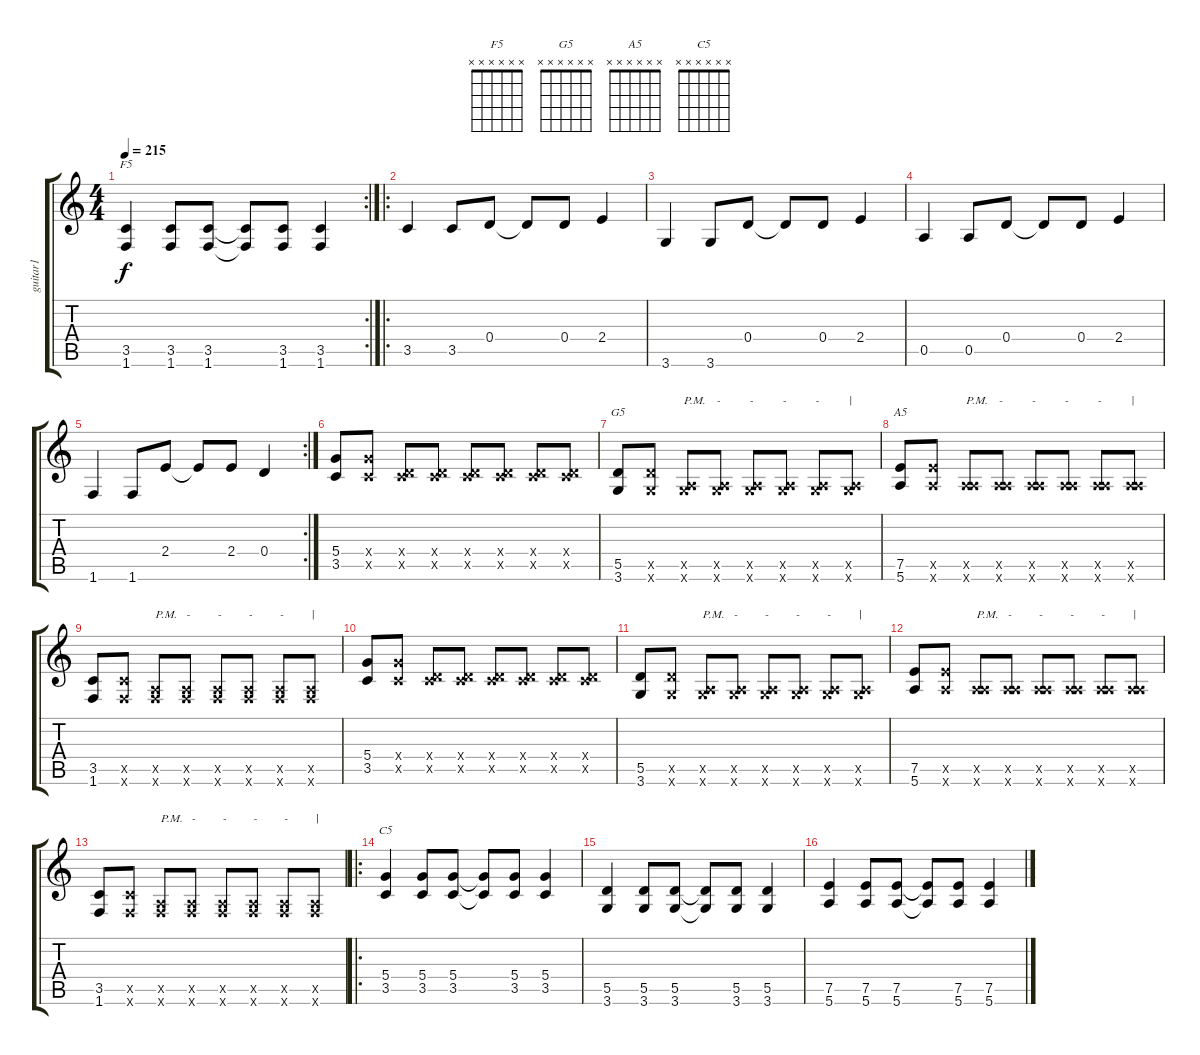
\track ("guitar1" "guitar1") {instrument distortionguitar}
\staff {score tabs}
\tuning (E4 B3 G3 D3 A2 E2) {hide}
\chord ("F5" x x x x x x) {firstfret 0}
\chord ("G5" x x x x x x) {firstfret 0}
\chord ("A5" x x x x x x) {firstfret 0}
\chord ("C5" x x x x x x) {firstfret 0}
\rc 2
\ts (4 4)
\tempo 215
\clef g2
\ks c
(3.5 1.6).4{ch "F5" dy f} (3.5 1.6).8 (3.5 1.6).8 (3.5{t} 1.6{t}).8 (3.5 1.6).8 (3.5 1.6).4 |
\ro
3.5.4 3.5.8 0.4.8 0.4{t}.8 0.4.8 2.4.4 |
3.6.4 3.6.8 0.4.8 0.4{t}.8 0.4.8 2.4.4 |
0.5.4 0.5.8 0.4.8 0.4{t}.8 0.4.8 2.4.4 |
\rc 2
1.6.4 1.6.8 2.4.8 2.4{t}.8 2.4.8 0.4.4 |
(5.4 3.5).8 (5.4{x} 3.5{x}).8 (0.4{x} 3.5{x}).8 (0.4{x} 3.5{x}).8 (0.4{x} 3.5{x}).8 (0.4{x} 3.5{x}).8 (0.4{x} 3.5{x}).8 (0.4{x} 3.5{x}).8 |
(5.5 3.6).8{ch "G5"} (5.5{x} 3.6{x}).8 (0.5{x} 3.6{x}).8{txt "P.M."} (0.5{x} 3.6{x}).8{txt "-"} (0.5{x} 3.6{x}).8{txt "-"} (0.5{x} 3.6{x}).8{txt "-"} (0.5{x} 3.6{x}).8{txt "-"} (0.5{x} 3.6{x}).8{txt "|"} |
(7.5 5.6).8{ch "A5"} (7.5{x} 5.6{x}).8 (0.5{x} 5.6{x}).8{txt "P.M."} (0.5{x} 5.6{x}).8{txt "-"} (0.5{x} 5.6{x}).8{txt "-"} (0.5{x} 5.6{x}).8{txt "-"} (0.5{x} 5.6{x}).8{txt "-"} (0.5{x} 5.6{x}).8{txt "|"} |
(3.5 1.6).8 (3.5{x} 1.6{x}).8 (0.5{x} 1.6{x}).8{txt "P.M."} (0.5{x} 1.6{x}).8{txt "-"} (0.5{x} 1.6{x}).8{txt "-"} (0.5{x} 1.6{x}).8{txt "-"} (0.5{x} 1.6{x}).8{txt "-"} (0.5{x} 1.6{x}).8{txt "|"} |
(5.4 3.5).8 (5.4{x} 3.5{x}).8 (0.4{x} 3.5{x}).8 (0.4{x} 3.5{x}).8 (0.4{x} 3.5{x}).8 (0.4{x} 3.5{x}).8 (0.4{x} 3.5{x}).8 (0.4{x} 3.5{x}).8 |
(5.5 3.6).8 (5.5{x} 3.6{x}).8 (0.5{x} 3.6{x}).8{txt "P.M."} (0.5{x} 3.6{x}).8{txt "-"} (0.5{x} 3.6{x}).8{txt "-"} (0.5{x} 3.6{x}).8{txt "-"} (0.5{x} 3.6{x}).8{txt "-"} (0.5{x} 3.6{x}).8{txt "|"} |
(7.5 5.6).8 (7.5{x} 5.6{x}).8 (0.5{x} 5.6{x}).8{txt "P.M."} (0.5{x} 5.6{x}).8{txt "-"} (0.5{x} 5.6{x}).8{txt "-"} (0.5{x} 5.6{x}).8{txt "-"} (0.5{x} 5.6{x}).8{txt "-"} (0.5{x} 5.6{x}).8{txt "|"} |
(3.5 1.6).8 (3.5{x} 1.6{x}).8 (0.5{x} 1.6{x}).8{txt "P.M."} (0.5{x} 1.6{x}).8{txt "-"} (0.5{x} 1.6{x}).8{txt "-"} (0.5{x} 1.6{x}).8{txt "-"} (0.5{x} 1.6{x}).8{txt "-"} (0.5{x} 1.6{x}).8{txt "|"} |
\ro
(5.4 3.5).4{ch "C5"} (5.4 3.5).8 (5.4 3.5).8 (5.4{t} 3.5{t}).8 (5.4 3.5).8 (5.4 3.5).4 |
(5.5 3.6).4 (5.5 3.6).8 (5.5 3.6).8 (5.5{t} 3.6{t}).8 (5.5 3.6).8 (5.5 3.6).4 |
(7.5 5.6).4 (7.5 5.6).8 (7.5 5.6).8 (7.5{t} 5.6{t}).8 (7.5 5.6).8 (7.5 5.6).4
